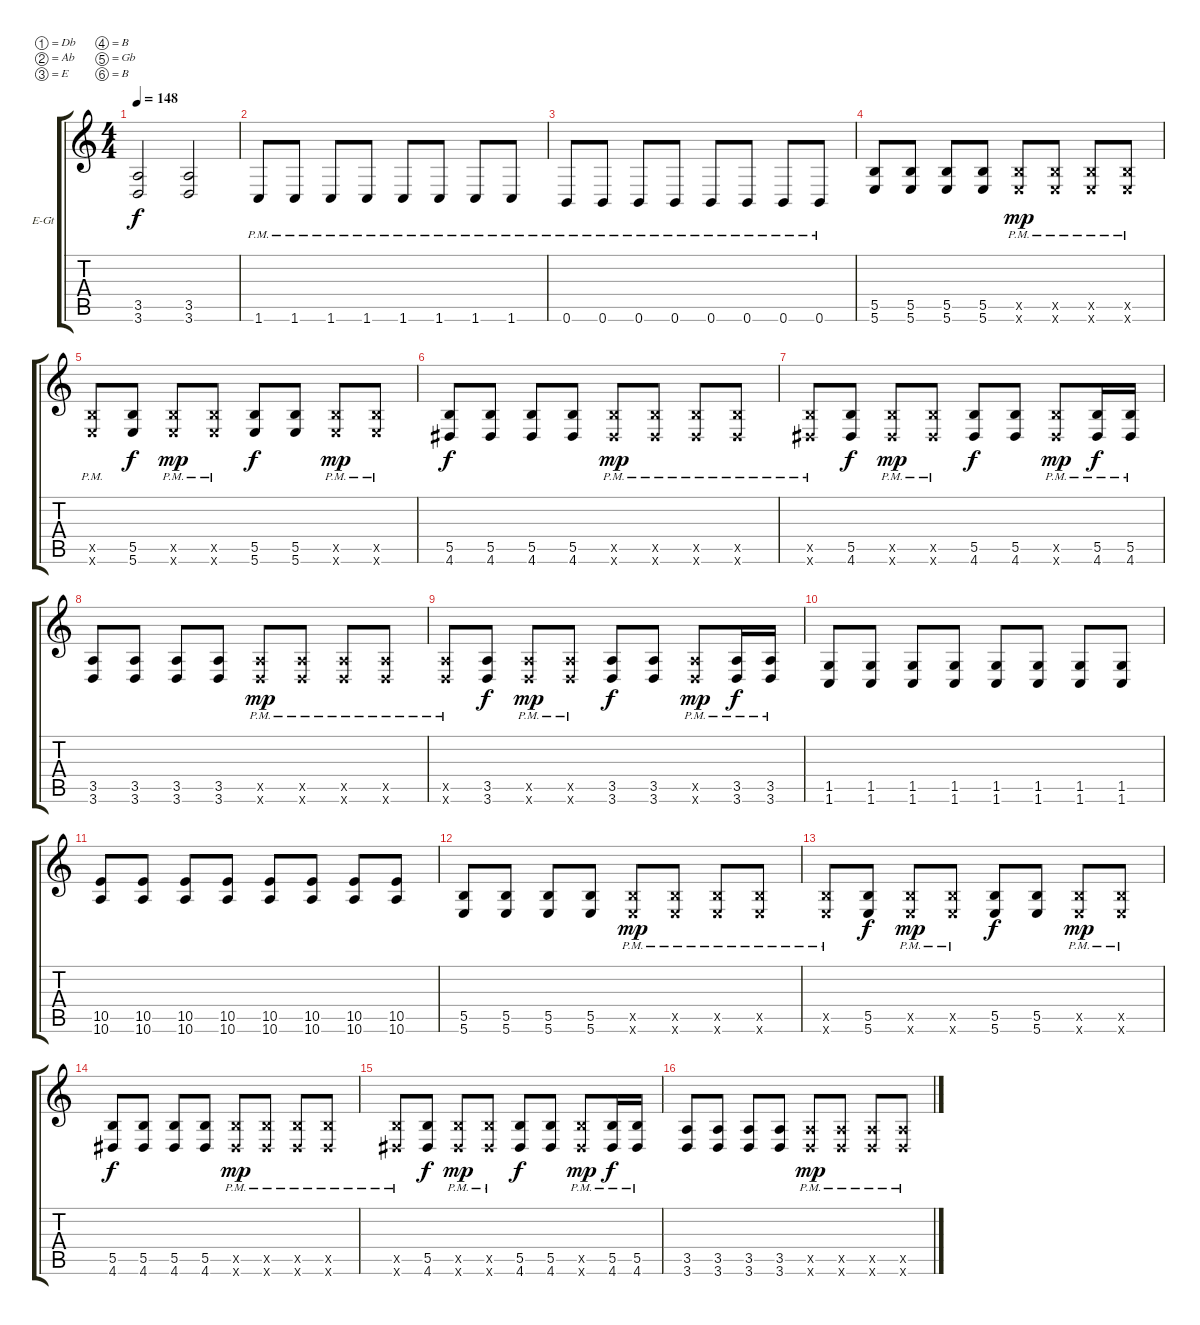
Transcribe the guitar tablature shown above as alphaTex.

\defaultSystemsLayout 4
\bracketExtendMode groupsimilarinstruments
\firstSystemTrackNameOrientation horizontal
\otherSystemsTrackNameOrientation horizontal
\track ("Guitar l" "E-Gt") {instrument overdrivenguitar}
\staff {score tabs}
\tuning (Db4 Ab3 E3 B2 Gb2 B1)
\ts (4 4)
\tempo 148
\clef g2
\scale
1.03909
\ks c
(3.5{t} 3.6{t}).2{dy f} (3.6 3.5).2 |
\scale
0.960908 1.6{pm}.8 1.6{pm}.8 1.6{pm}.8 1.6{pm}.8 1.6{pm}.8 1.6{pm}.8 1.6{pm}.8 1.6{pm}.8 |
\scale
1.03909 0.6{pm}.8 0.6{pm}.8 0.6{pm}.8 0.6{pm}.8 0.6{pm}.8 0.6{pm}.8 0.6{pm}.8 0.6{pm}.8 |
\scale
0.960908 (5.6 5.5).8 (5.6 5.5).8 (5.6 5.5).8 (5.6 5.5).8 (5.5{pm x} 5.6{pm x}).8{dy mp} (5.5{pm x} 5.6{pm x}).8 (5.5{pm x} 5.6{pm x}).8 (5.5{pm x} 5.6{pm x}).8 |
\scale
1.03909 (5.5{pm x} 5.6{pm x}).8 (5.6 5.5).8{dy f} (5.5{pm x} 5.6{pm x}).8{dy mp} (5.5{pm x} 5.6{pm x}).8 (5.6 5.5).8{dy f} (5.6 5.5).8 (5.5{pm x} 5.6{pm x}).8{dy mp} (5.5{pm x} 5.6{pm x}).8 |
\scale
0.960908 (4.6 5.5).8{dy f} (4.6 5.5).8 (4.6 5.5).8 (4.6 5.5).8 (5.5{pm x} 4.6{pm x}).8{dy mp} (5.5{pm x} 4.6{pm x}).8 (5.5{pm x} 4.6{pm x}).8 (5.5{pm x} 4.6{pm x}).8 |
\scale
1.03909 (5.5{pm x} 4.6{pm x}).8 (4.6 5.5).8{dy f} (5.5{pm x} 4.6{pm x}).8{dy mp} (5.5{pm x} 4.6{pm x}).8 (4.6 5.5).8{dy f} (4.6 5.5).8 (5.5{pm x} 4.6{pm x}).8{dy mp} (4.6{pm} 5.5{pm}).16{dy f} (4.6{pm} 5.5{pm}).16 |
\scale
0.960908 (3.6 3.5).8 (3.6 3.5).8 (3.6 3.5).8 (3.6 3.5).8 (3.5{pm x} 3.6{pm x}).8{dy mp} (3.5{pm x} 3.6{pm x}).8 (3.5{pm x} 3.6{pm x}).8 (3.5{pm x} 3.6{pm x}).8 |
\scale
1.03909 (3.5{pm x} 3.6{pm x}).8 (3.6 3.5).8{dy f} (3.5{pm x} 3.6{pm x}).8{dy mp} (3.5{pm x} 3.6{pm x}).8 (3.6 3.5).8{dy f} (3.6 3.5).8 (3.5{pm x} 3.6{pm x}).8{dy mp} (3.6{pm} 3.5{pm}).16{dy f} (3.6{pm} 3.5{pm}).16 |
\scale
0.960908 (1.5 1.6).8 (1.6 1.5).8 (1.6 1.5).8 (1.6 1.5).8 (1.6 1.5).8 (1.6 1.5).8 (1.6 1.5).8 (1.6 1.5).8 |
\scale
1.03909 (10.6 10.5).8 (10.6 10.5).8 (10.6 10.5).8 (10.6 10.5).8 (10.6 10.5).8 (10.6 10.5).8 (10.6 10.5).8 (10.6 10.5).8 |
\scale
0.960908 (5.6 5.5).8 (5.6 5.5).8 (5.6 5.5).8 (5.6 5.5).8 (5.5{pm x} 5.6{pm x}).8{dy mp} (5.5{pm x} 5.6{pm x}).8 (5.5{pm x} 5.6{pm x}).8 (5.5{pm x} 5.6{pm x}).8 |
\scale
1.03909 (5.5{pm x} 5.6{pm x}).8 (5.6 5.5).8{dy f} (5.5{pm x} 5.6{pm x}).8{dy mp} (5.5{pm x} 5.6{pm x}).8 (5.6 5.5).8{dy f} (5.6 5.5).8 (5.5{pm x} 5.6{pm x}).8{dy mp} (5.5{pm x} 5.6{pm x}).8 |
\scale
0.960908 (4.6 5.5).8{dy f} (4.6 5.5).8 (4.6 5.5).8 (4.6 5.5).8 (5.5{pm x} 4.6{pm x}).8{dy mp} (5.5{pm x} 4.6{pm x}).8 (5.5{pm x} 4.6{pm x}).8 (5.5{pm x} 4.6{pm x}).8 |
\scale
1.03909 (5.5{pm x} 4.6{pm x}).8 (4.6 5.5).8{dy f} (5.5{pm x} 4.6{pm x}).8{dy mp} (5.5{pm x} 4.6{pm x}).8 (4.6 5.5).8{dy f} (4.6 5.5).8 (5.5{pm x} 4.6{pm x}).8{dy mp} (4.6{pm} 5.5{pm}).16{dy f} (4.6{pm} 5.5{pm}).16 |
\scale
0.960908 (3.6 3.5).8 (3.6 3.5).8 (3.6 3.5).8 (3.6 3.5).8 (3.5{pm x} 3.6{pm x}).8{dy mp} (3.5{pm x} 3.6{pm x}).8 (3.5{pm x} 3.6{pm x}).8 (3.5{pm x} 3.6{pm x}).8
